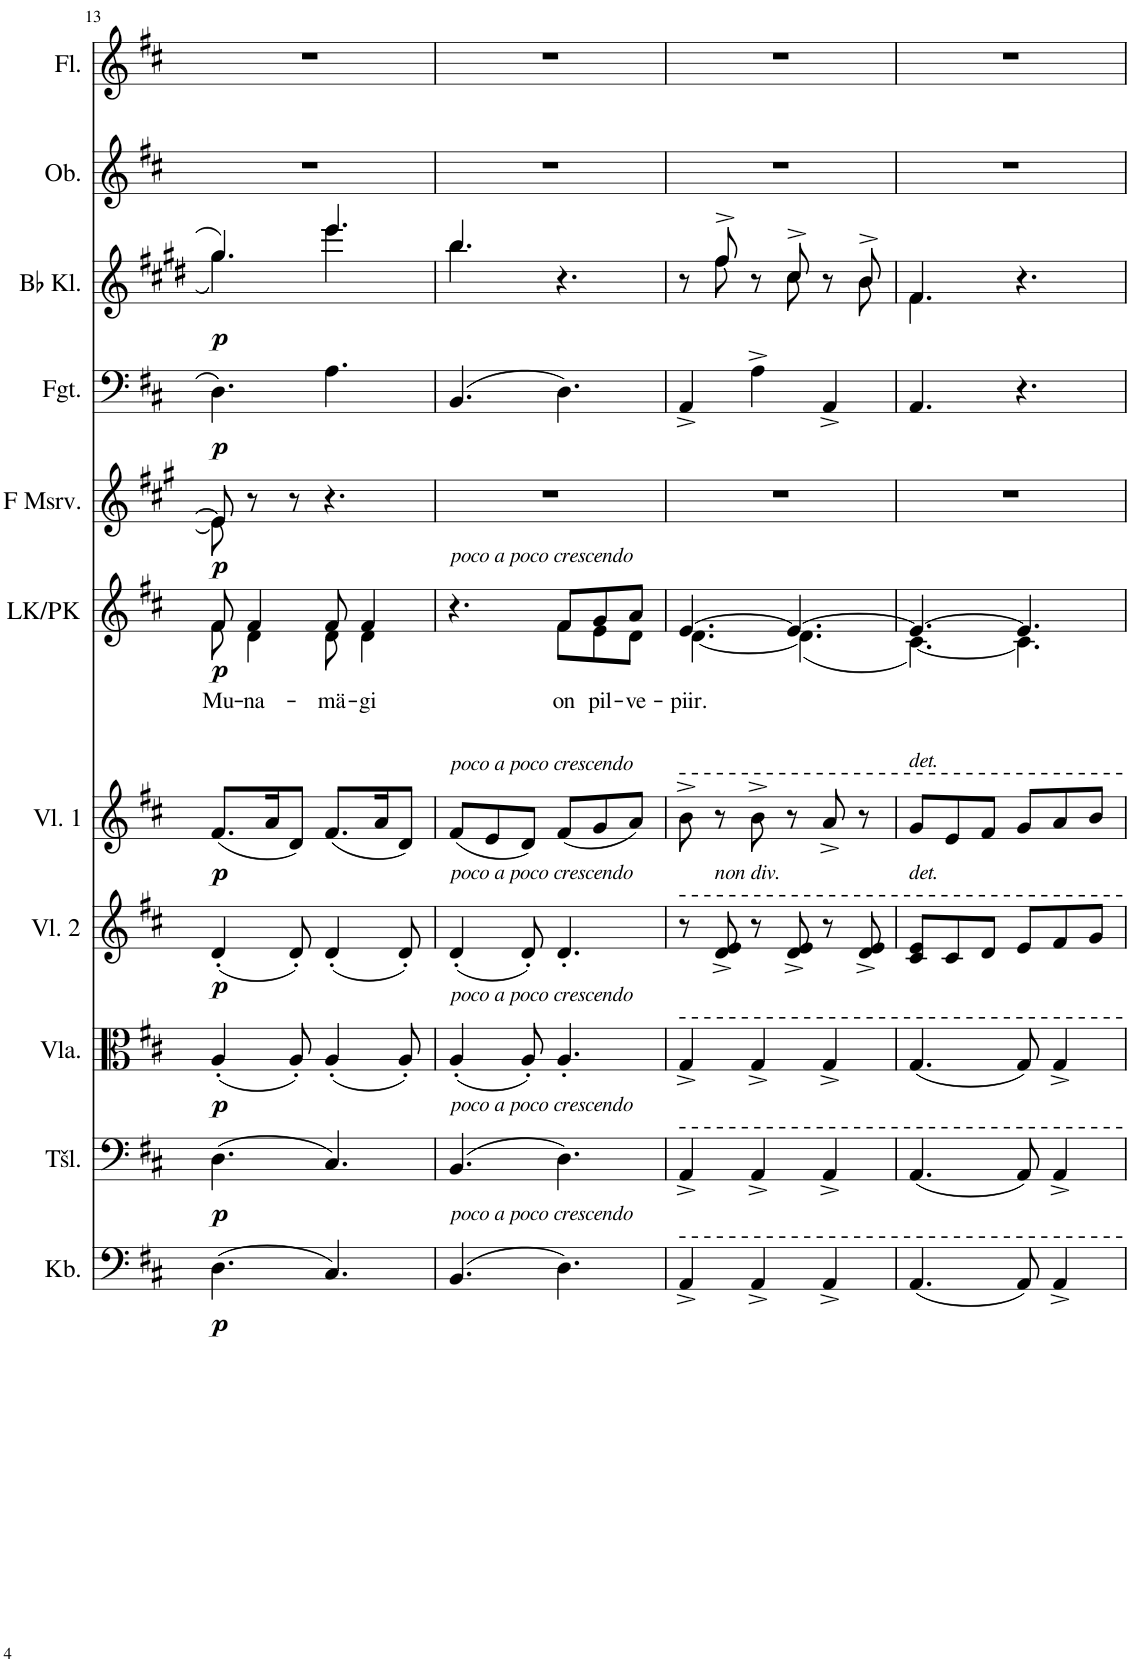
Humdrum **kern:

**kern	**dynam	**kern	**dynam	**kern	**dynam	**kern	**dynam	**kern	**dynam	**kern	**text	**dynam	**kern	**dynam	**kern	**dynam	**kern	**dynam	**kern	**kern
*part11	*part11	*part10	*part10	*part9	*part9	*part8	*part8	*part7	*part7	*part6	*part6	*part6	*part5	*part5	*part4	*part4	*part3	*part3	*part2	*part1
*staff11	*staff11	*staff10	*staff10	*staff9	*staff9	*staff8	*staff8	*staff7	*staff7	*staff6	*staff6	*staff6	*staff5	*staff5	*staff4	*staff4	*staff3	*staff3	*staff2	*staff1
*I"Kontrabass	*	*I"Tšello	*	*I"Vioola	*	*I"Viiul 2	*	*I"Viiul 1	*	*I"Laste- ja poistekoor	*	*	*I"Metsasarv F	*	*I"Fagott	*	*I"Bb klarnet	*	*I"Oboe	*I"Flööt
*I'Kb.	*	*I'Tšl.	*	*I'Vla.	*	*I'Vl. 2	*	*I'Vl. 1	*	*	*	*	*	*	*I'Fgt.	*	*I'Bb Kl.	*	*I'Ob.	*I'Fl.
!!LO:PB:g=z
*clefF4	*	*clefF4	*	*clefC3	*	*clefG2	*	*clefG2	*	*clefG2	*	*	*clefG2	*	*clefF4	*	*clefG2	*	*clefG2	*clefG2
*Trd7c12	*	*	*	*	*	*	*	*	*	*	*	*	*Trd4c7	*	*	*	*Trd1c2	*	*	*
*k[f#c#]	*	*k[f#c#]	*	*k[f#c#]	*	*k[f#c#]	*	*k[f#c#]	*	*k[f#c#]	*	*	*k[f#c#g#]	*	*k[f#c#]	*	*k[f#c#g#d#]	*	*k[f#c#]	*k[f#c#]
*M6/8	*	*M6/8	*	*M6/8	*	*M6/8	*	*M6/8	*	*M6/8	*	*	*M6/8	*	*M6/8	*	*M6/8	*	*M6/8	*M6/8
=13	=13	=13	=13	=13	=13	=13	=13	=13	=13	=13	=13	=13	=13	=13	=13	=13	=13	=13	=13	=13
!	!LO:DY:b	!	!LO:DY:b	!	!LO:DY:b	!	!LO:DY:b	!	!LO:DY:b	!	!LO:LY:b	!LO:DY:b	!	!LO:DY:b	!	!LO:DY:b	!	!LO:DY:b	!	!
*	*	*	*	*	*	*	*	*	*	*^	*	*	*^	*	*	*	*^	*	*	*
(4.D\	p	(4.D\	p	(4A'/	p	(4d'/	p	(8.f#/L	p	8f#/	8f#\	Mu-	p	8e/]	8e\]	p	4.D\	p	4.gg#/	4.gg#\	p	2.r	2.r
!	!	!	!	!	!	!	!	!	!	!	!	!LO:LY:b	!	!	!	!	!	!	!	!	!	!	!
.	.	.	.	.	.	.	.	.	.	4f#/	4d\	-na-	.	8r	8ryy	.	.	.	.	.	.	.	.
.	.	.	.	.	.	.	.	16a/K	.	.	.	.	.	.	.	.	.	.	.	.	.	.	.
.	.	.	.	8A'/)	.	8d'/)	.	8d/J)	.	.	.	.	.	8r	8ryy	.	.	.	.	.	.	.	.
!	!	!	!	!	!	!	!	!	!	!	!	!LO:LY:b	!	!	!	!	!	!	!	!	!	!	!
4.C#/)	.	4.C#/)	.	(4A'/	.	(4d'/	.	(8.f#/L	.	8f#/	8d\	-mä-	.	4.r	4.ryy	.	4.A\	.	4.eee/	4.eee\	.	.	.
!	!	!	!	!	!	!	!	!	!	!	!	!LO:LY:b	!	!	!	!	!	!	!	!	!	!	!
.	.	.	.	.	.	.	.	.	.	4f#/	4d\	-gi	.	.	.	.	.	.	.	.	.	.	.
.	.	.	.	.	.	.	.	16a/K	.	.	.	.	.	.	.	.	.	.	.	.	.	.	.
.	.	.	.	8A'/)	.	8d'/)	.	8d/J)	.	.	.	.	.	.	.	.	.	.	.	.	.	.	.
*	*	*	*	*	*	*	*	*	*	*	*	*	*	*v	*v	*	*	*	*	*	*	*	*
=14	=14	=14	=14	=14	=14	=14	=14	=14	=14	=14	=14	=14	=14	=14	=14	=14	=14	=14	=14	=14	=14	=14
!	!	!	!	!	!	!	!	!	!	!LO:TX:a:i:t=poco a poco crescendo	!	!	!	!	!	!	!	!	!	!	!	!
!	!	!	!	!	!	!	!	!LO:TX:a:i:t=poco a poco crescendo	!	!	!	!	!	!	!	!	!	!	!	!	!	!
!	!	!	!	!	!	!LO:TX:a:i:t=poco a poco crescendo	!	!	!	!	!	!	!	!	!	!	!	!	!	!	!	!
!	!	!	!	!LO:TX:a:i:t=poco a poco crescendo	!	!	!	!	!	!	!	!	!	!	!	!	!	!	!	!	!	!
!	!	!LO:TX:a:i:t=poco a poco crescendo	!	!	!	!	!	!	!	!	!	!	!	!	!	!	!	!	!	!	!	!
!LO:TX:a:i:t=poco a poco crescendo	!	!	!	!	!	!	!	!	!	!	!	!	!	!	!	!	!	!	!	!	!	!
(4.BB/	.	(4.BB/	.	(4A'/	.	(4d'/	.	(8f#/L	.	4.r	4.ryy	.	.	2.r	.	(4.BB/	.	4.bb/	4.bb\	.	2.r	2.r
.	.	.	.	.	.	.	.	8e/	.	.	.	.	.	.	.	.	.	.	.	.	.	.
.	.	.	.	8A'/)	.	8d'/)	.	8d/J)	.	.	.	.	.	.	.	.	.	.	.	.	.	.
!	!	!	!	!	!	!	!	!	!	!	!	!LO:LY:b	!	!	!	!	!	!	!	!	!	!
4.D\)	.	4.D\)	.	4.A'/	.	4.d'/	.	(8f#/L	.	8f#/L	8f#\L	on	.	.	.	4.D\)	.	4.r	4.ryy	.	.	.
!	!	!	!	!	!	!	!	!	!	!	!	!LO:LY:b	!	!	!	!	!	!	!	!	!	!
.	.	.	.	.	.	.	.	8g/	.	8g/	8e\	pil-	.	.	.	.	.	.	.	.	.	.
!	!	!	!	!	!	!	!	!	!	!	!	!LO:LY:b	!	!	!	!	!	!	!	!	!	!
.	.	.	.	.	.	.	.	8a/J)	.	8a/J	8d\J	-ve-	.	.	.	.	.	.	.	.	.	.
=15	=15	=15	=15	=15	=15	=15	=15	=15	=15	=15	=15	=15	=15	=15	=15	=15	=15	=15	=15	=15	=15	=15
!	!	!	!	!	!	!	!	!	!	!	!	!LO:LY:b	!	!	!	!	!	!	!	!	!	!
4AA^/	.	4AA^/	.	4G^/	.	8r	.	8b^\	.	[4.e/	[4.d\	-piir.	.	2.r	.	4AA^/	.	8r	8ryy	.	2.r	2.r
!	!	!	!	!	!	!LO:TX:a:i:t=non div.	!	!	!	!	!	!	!	!	!	!	!	!	!	!	!	!
.	.	.	.	.	.	8d/^ 8e/^	.	8r	.	.	.	.	.	.	.	.	.	8ff#^/	8ff#\	.	.	.
4AA^/	.	4AA^/	.	4G^/	.	8r	.	8b^\	.	.	.	.	.	.	.	4A^\	.	8r	8ryy	.	.	.
.	.	.	.	.	.	8d/^ 8e/^	.	8r	.	4.e/_	(4.d\]	.	.	.	.	.	.	8cc#^/	8cc#\	.	.	.
4AA^/	.	4AA^/	.	4G^/	.	8r	.	8a^/	.	.	.	.	.	.	.	4AA^/	.	8r	8ryy	.	.	.
.	.	.	.	.	.	8d/^ 8e/^	.	8r	.	.	.	.	.	.	.	.	.	8b^/	8b\	.	.	.
=16	=16	=16	=16	=16	=16	=16	=16	=16	=16	=16	=16	=16	=16	=16	=16	=16	=16	=16	=16	=16	=16	=16
!	!	!	!	!	!	!	!	!LO:TX:a:i:t=det.	!	!	!	!	!	!	!	!	!	!	!	!	!	!
!	!	!	!	!	!	!LO:TX:a:i:t=det.	!	!	!	!	!	!	!	!	!	!	!	!	!	!	!	!
(4.AA/	.	(4.AA/	.	(4.G/	.	8c#/ 8e/L	.	8g/L	.	4.e/_	[4.c#\)	.	.	2.r	.	4.AA/	.	4.f#/	4.f#\	.	2.r	2.r
.	.	.	.	.	.	8c#/	.	8e/	.	.	.	.	.	.	.	.	.	.	.	.	.	.
.	.	.	.	.	.	8d/J	.	8f#/J	.	.	.	.	.	.	.	.	.	.	.	.	.	.
8AA/)	.	8AA/)	.	8G/)	.	8e/L	.	8g/L	.	4.e/]	4.c#\]	.	.	.	.	4.r	.	4.r	4.ryy	.	.	.
4AA^/	.	4AA^/	.	4G^/	.	8f#/	.	8a/	.	.	.	.	.	.	.	.	.	.	.	.	.	.
.	.	.	.	.	.	8g/J	.	8b/J	.	.	.	.	.	.	.	.	.	.	.	.	.	.
*	*	*	*	*	*	*	*	*	*	*v	*v	*	*	*	*	*	*	*v	*v	*	*	*
=	=	=	=	=	=	=	=	=	=	=	=	=	=	=	=	=	=	=	=	=
*-	*-	*-	*-	*-	*-	*-	*-	*-	*-	*-	*-	*-	*-	*-	*-	*-	*-	*-	*-	*-
